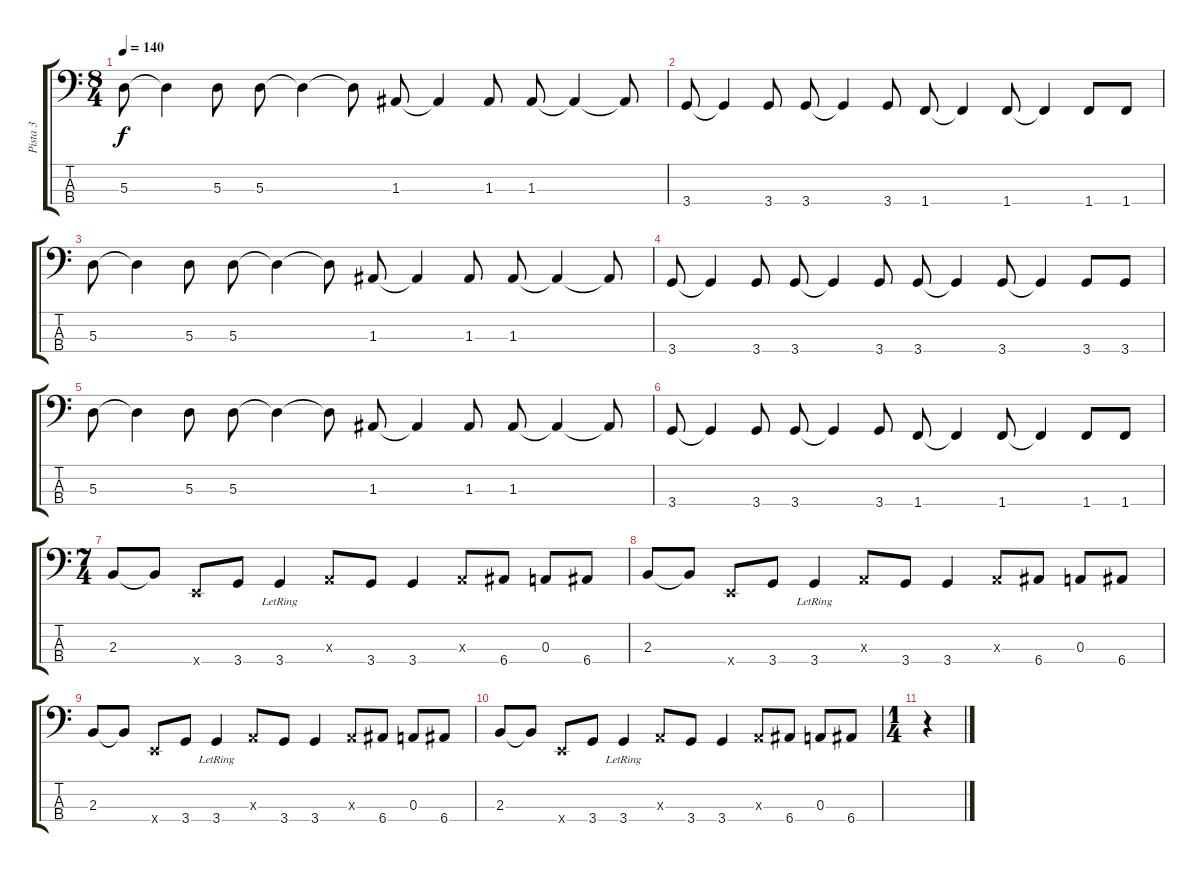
\track ("Pista 3" "Pista 3") {instrument fretlessbass}
\staff {score tabs}
\tuning (G2 D2 A1 E1) {hide}
\ts (8 4)
\tempo 140
\clef f4
\ks c
5.3.8{dy f} 5.3{t}.4 5.3.8 5.3.8 5.3{t}.4 5.3{t}.8 1.3.8 1.3{t}.4 1.3.8 1.3.8 1.3{t}.4 1.3{t}.8 |
3.4.8 3.4{t}.4 3.4.8 3.4.8 3.4{t}.4 3.4.8 1.4.8 1.4{t}.4 1.4.8 1.4{t}.4 1.4.8 1.4.8 |
5.3.8 5.3{t}.4 5.3.8 5.3.8 5.3{t}.4 5.3{t}.8 1.3.8 1.3{t}.4 1.3.8 1.3.8 1.3{t}.4 1.3{t}.8 |
3.4.8 3.4{t}.4 3.4.8 3.4.8 3.4{t}.4 3.4.8 3.4.8 3.4{t}.4 3.4.8 3.4{t}.4 3.4.8 3.4.8 |
5.3.8 5.3{t}.4 5.3.8 5.3.8 5.3{t}.4 5.3{t}.8 1.3.8 1.3{t}.4 1.3.8 1.3.8 1.3{t}.4 1.3{t}.8 |
3.4.8 3.4{t}.4 3.4.8 3.4.8 3.4{t}.4 3.4.8 1.4.8 1.4{t}.4 1.4.8 1.4{t}.4 1.4.8 1.4.8 |
\ts (7 4)
2.3.8 2.3{t}.8 0.4{x}.8 3.4.8 3.4{lr}.4 0.3{x}.8 3.4.8 3.4.4 0.3{x}.8 6.4.8 0.3.8 6.4.8 |
2.3.8 2.3{t}.8 0.4{x}.8 3.4.8 3.4{lr}.4 0.3{x}.8 3.4.8 3.4.4 0.3{x}.8 6.4.8 0.3.8 6.4.8 |
2.3.8 2.3{t}.8 0.4{x}.8 3.4.8 3.4{lr}.4 0.3{x}.8 3.4.8 3.4.4 0.3{x}.8 6.4.8 0.3.8 6.4.8 |
2.3.8 2.3{t}.8 0.4{x}.8 3.4.8 3.4{lr}.4 0.3{x}.8 3.4.8 3.4.4 0.3{x}.8 6.4.8 0.3.8 6.4.8 |
\ts (1 4)
r.4
